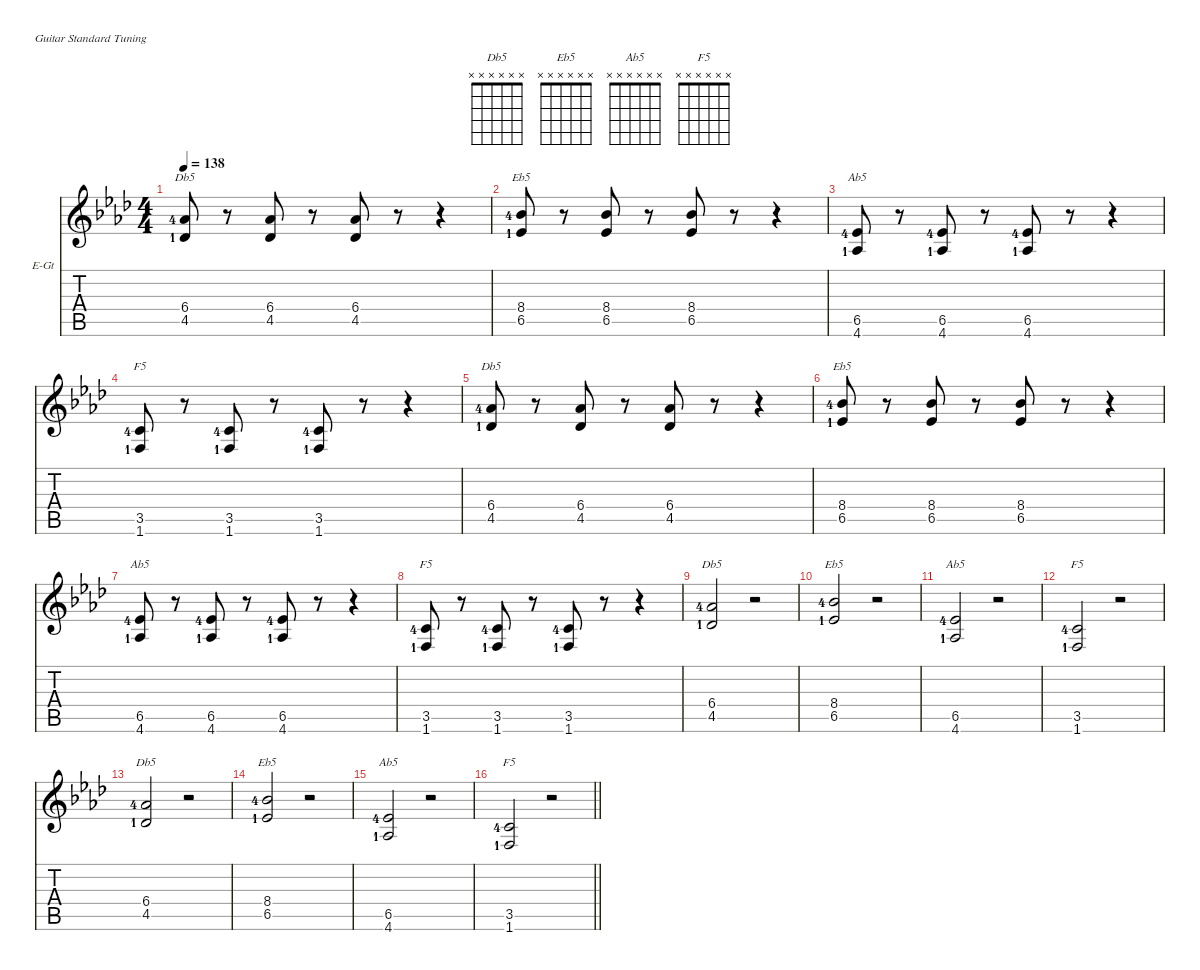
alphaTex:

\defaultSystemsLayout 4
\hideDynamics
\bracketExtendMode nobrackets
\firstSystemTrackNameOrientation horizontal
\otherSystemsTrackNameOrientation horizontal
\track ("power chords 04 UNUSED" "E-Gt") {instrument electricguitarclean}
\staff {score tabs}
\tuning (E4 B3 G3 D3 A2 E2)
\chord ("Db5" x x x x x x)
\chord ("Eb5" x x x x x x)
\chord ("Ab5" x x x x x x)
\chord ("F5" x x x x x x)
\ts (4 4)
\tempo 138
\clef g2
\scale
0.25
\ks ab
(4.5{lf 2 acc b} 6.4{lf 5 acc b}).8{ch "Db5" dy mf} r.8 (4.5{acc b} 6.4{acc b}).8 r.8 (4.5{acc b} 6.4{acc b}).8 r.8 r.4 |
\scale
0.25 (6.5{lf 2 acc b} 8.4{lf 5 acc b}).8{ch "Eb5"} r.8 (6.5{acc b} 8.4{acc b}).8 r.8 (6.5{acc b} 8.4{acc b}).8 r.8 r.4 |
\scale
0.25 (6.5{lf 5 acc b} 4.6{lf 2 acc b}).8{ch "Ab5"} r.8 (6.5{lf 5 acc b} 4.6{lf 2 acc b}).8 r.8 (6.5{lf 5 acc b} 4.6{lf 2 acc b}).8 r.8 r.4 |
\scale
0.25 (3.5{lf 5 acc forcenatural} 1.6{lf 2 acc forcenatural}).8{ch "F5"} r.8 (3.5{lf 5 acc forcenatural} 1.6{lf 2 acc forcenatural}).8 r.8 (3.5{lf 5 acc forcenatural} 1.6{lf 2 acc forcenatural}).8 r.8 r.4 |
\scale
0.25 (4.5{lf 2 acc b} 6.4{lf 5 acc b}).8{ch "Db5"} r.8 (4.5{acc b} 6.4{acc b}).8 r.8 (4.5{acc b} 6.4{acc b}).8 r.8 r.4 |
\scale
0.25 (6.5{lf 2 acc b} 8.4{lf 5 acc b}).8{ch "Eb5"} r.8 (6.5{acc b} 8.4{acc b}).8 r.8 (6.5{acc b} 8.4{acc b}).8 r.8 r.4 |
\scale
0.25 (6.5{lf 5 acc b} 4.6{lf 2 acc b}).8{ch "Ab5"} r.8 (6.5{lf 5 acc b} 4.6{lf 2 acc b}).8 r.8 (6.5{lf 5 acc b} 4.6{lf 2 acc b}).8 r.8 r.4 |
\scale
0.25 (3.5{lf 5 acc forcenatural} 1.6{lf 2 acc forcenatural}).8{ch "F5"} r.8 (3.5{lf 5 acc forcenatural} 1.6{lf 2 acc forcenatural}).8 r.8 (3.5{lf 5 acc forcenatural} 1.6{lf 2 acc forcenatural}).8 r.8 r.4 |
\scale
0.25 (4.5{lf 2 acc b} 6.4{lf 5 acc b}).2{ch "Db5"} r.2 |
\scale
0.25 (6.5{lf 2 acc b} 8.4{lf 5 acc b}).2{ch "Eb5"} r.2 |
\scale
0.25 (4.6{lf 2 acc b} 6.5{lf 5 acc b}).2{ch "Ab5"} r.2 |
\scale
0.25 (1.6{lf 2 acc forcenatural} 3.5{lf 5 acc forcenatural}).2{ch "F5"} r.2 |
\scale
0.25 (4.5{lf 2 acc b} 6.4{lf 5 acc b}).2{ch "Db5"} r.2 |
\scale
0.25 (6.5{lf 2 acc b} 8.4{lf 5 acc b}).2{ch "Eb5"} r.2 |
\scale
0.25 (4.6{lf 2 acc b} 6.5{lf 5 acc b}).2{ch "Ab5"} r.2 |
\scale
0.25
\barLineRight lightlight
(1.6{lf 2 acc forcenatural} 3.5{lf 5 acc forcenatural}).2{ch "F5"} r.2
